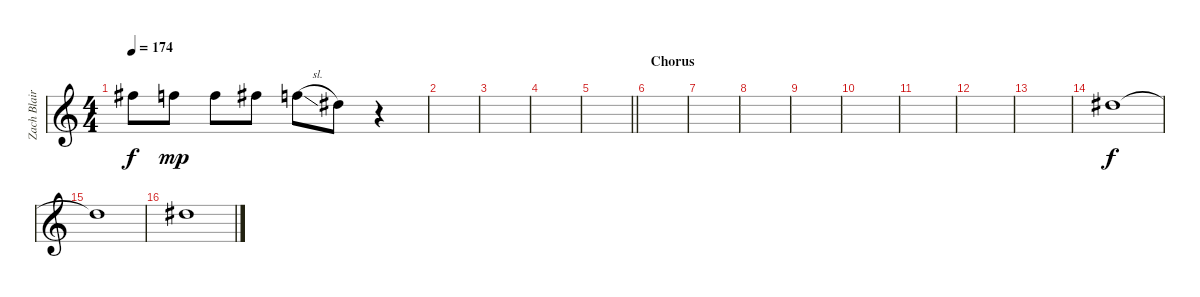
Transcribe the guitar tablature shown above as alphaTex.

\track ("Zach Blair - Vocals" "Zach Blair") {instrument distortionguitar}
\staff {score}
\tuning (Eb4 Bb3 Gb3 Db3 Ab2 Eb2) {hide}
\ts (4 4)
\tempo 174
\clef g2
\ks c
8.2{t}.8{dy f} 7.2.8{dy mp} 7.2.8 8.2.8 7.2{sl}.8 5.2.8 r.4 |
|
|
|
\barLineRight lightlight
|
\section ("" "Chorus")
|
|
|
|
|
|
|
|
5.2.1{dy f} |
5.2{t}.1 |
5.2.1
